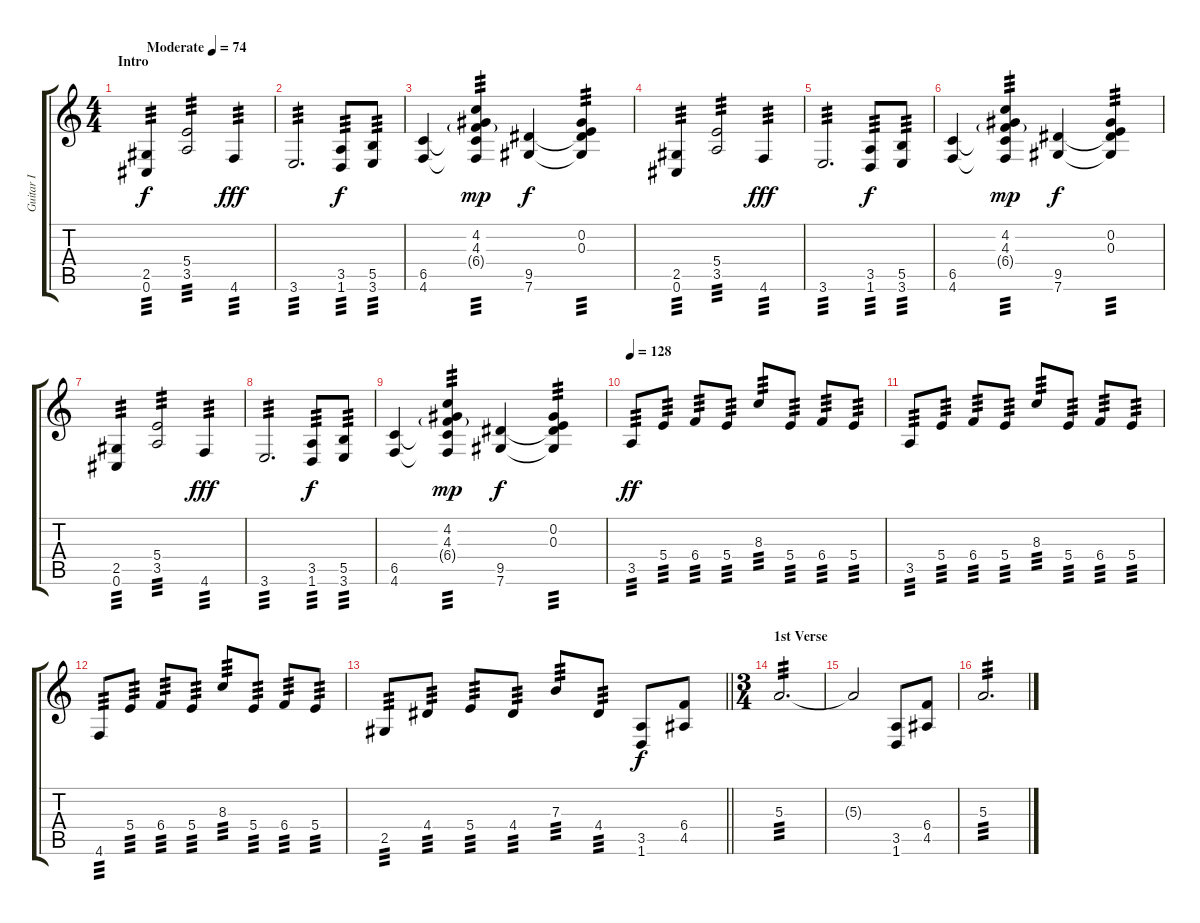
\track ("Guitar I" "Guitar I") {instrument distortionguitar}
\staff {score tabs}
\tuning (Db4 Ab3 E3 B2 Gb2 Db2) {hide}
\ts (4 4)
\section ("" "Intro")
\tempo (74 "Moderate")
\clef g2
\ks c
(2.5 0.6).4{tp 3 dy f instrument distortionguitar} (5.4 3.5).2{tp 3} 4.6.4{tp 3 dy fff} |
3.6.2{d tp 3} (3.5 1.6).8{tp 3 dy f} (5.5 3.6).8{tp 3} |
(6.5 4.6).4 (4.2 4.3 6.4{g} 6.5{t} 4.6{t}).4{tp 3 dy mp} (9.5 7.6).4{dy f} (0.2 0.3 9.5{t} 7.6{t}).4{tp 3} |
(2.5 0.6).4{tp 3} (5.4 3.5).2{tp 3} 4.6.4{tp 3 dy fff} |
3.6.2{d tp 3} (3.5 1.6).8{tp 3 dy f} (5.5 3.6).8{tp 3} |
(6.5 4.6).4 (4.2 4.3 6.4{g} 6.5{t} 4.6{t}).4{tp 3 dy mp} (9.5 7.6).4{dy f} (0.2 0.3 9.5{t} 7.6{t}).4{tp 3} |
(2.5 0.6).4{tp 3} (5.4 3.5).2{tp 3} 4.6.4{tp 3 dy fff} |
3.6.2{d tp 3} (3.5 1.6).8{tp 3 dy f} (5.5 3.6).8{tp 3} |
(6.5 4.6).4 (4.2 4.3 6.4{g} 6.5{t} 4.6{t}).4{tp 3 dy mp} (9.5 7.6).4{dy f} (0.2 0.3 9.5{t} 7.6{t}).4{tp 3} |
\tempo 128
3.5.8{tp 3 dy ff} 5.4.8{tp 3} 6.4.8{tp 3} 5.4.8{tp 3} 8.3.8{tp 3} 5.4.8{tp 3} 6.4.8{tp 3} 5.4.8{tp 3} |
3.5.8{tp 3} 5.4.8{tp 3} 6.4.8{tp 3} 5.4.8{tp 3} 8.3.8{tp 3} 5.4.8{tp 3} 6.4.8{tp 3} 5.4.8{tp 3} |
4.6.8{tp 3} 5.4.8{tp 3} 6.4.8{tp 3} 5.4.8{tp 3} 8.3.8{tp 3} 5.4.8{tp 3} 6.4.8{tp 3} 5.4.8{tp 3} |
\barLineRight lightlight
2.5.8{tp 3} 4.4.8{tp 3} 5.4.8{tp 3} 4.4.8{tp 3} 7.3.8{tp 3} 4.4.8{tp 3} (3.5 1.6).8{dy f} (6.4 4.5).8 |
\ts (3 4)
\section ("" "1st Verse")
5.3.2{d tp 3} |
5.3{t}.2 (3.5 1.6).8 (6.4 4.5).8 |
5.3.2{d tp 3}
